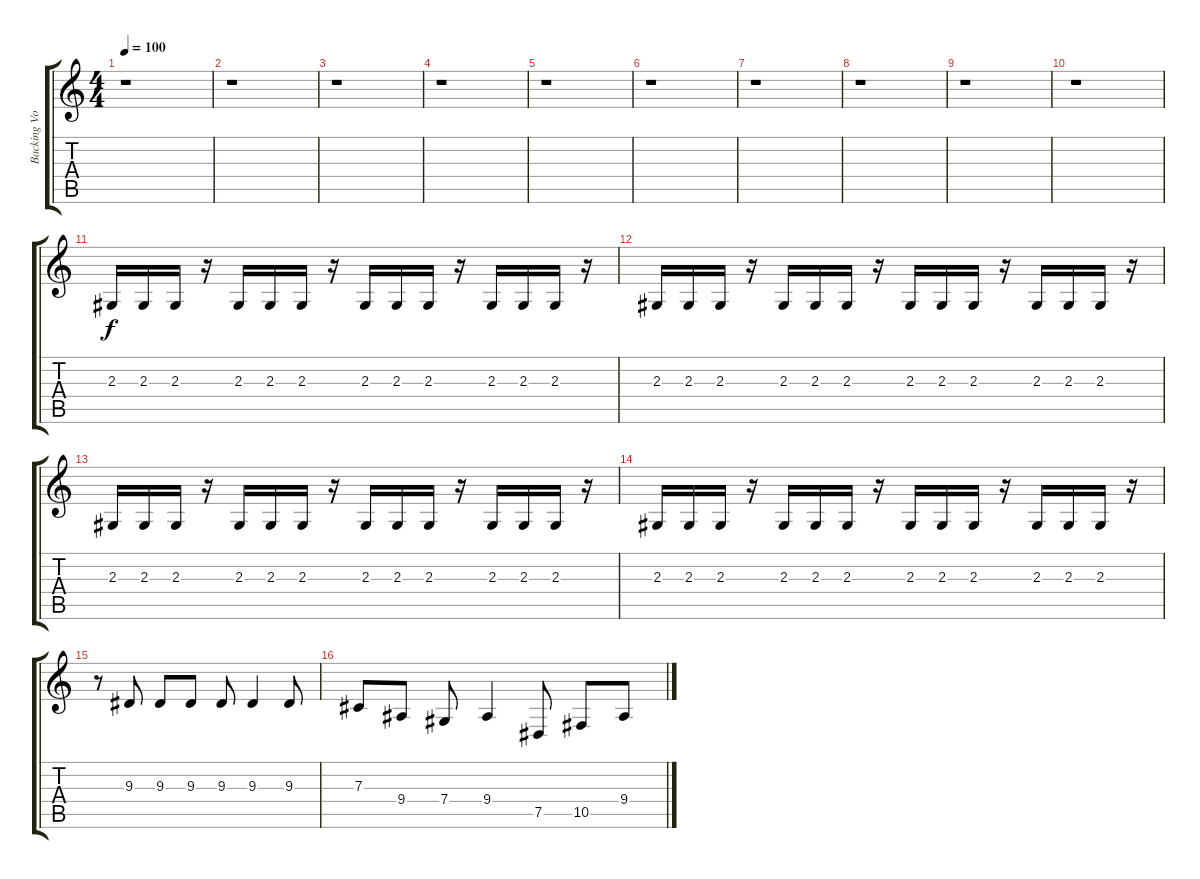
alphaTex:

\track ("Backing Vocals" "Backing Vo") {instrument choiraahs}
\staff {score tabs}
\tuning (Eb4 Bb3 Gb3 Db3 Ab2 Eb2) {hide}
\ts (4 4)
\tempo 100
\clef g2
\ks c
r.1{dy f} |
r.1 |
r.1 |
r.1 |
r.1 |
r.1 |
r.1 |
r.1 |
r.1 |
r.1 |
2.3.16 2.3.16 2.3.16 r.16 2.3.16 2.3.16 2.3.16 r.16 2.3.16 2.3.16 2.3.16 r.16 2.3.16 2.3.16 2.3.16 r.16 |
2.3.16 2.3.16 2.3.16 r.16 2.3.16 2.3.16 2.3.16 r.16 2.3.16 2.3.16 2.3.16 r.16 2.3.16 2.3.16 2.3.16 r.16 |
2.3.16 2.3.16 2.3.16 r.16 2.3.16 2.3.16 2.3.16 r.16 2.3.16 2.3.16 2.3.16 r.16 2.3.16 2.3.16 2.3.16 r.16 |
2.3.16 2.3.16 2.3.16 r.16 2.3.16 2.3.16 2.3.16 r.16 2.3.16 2.3.16 2.3.16 r.16 2.3.16 2.3.16 2.3.16 r.16 |
r.8 9.3.8 9.3.8 9.3.8 9.3.8 9.3.4 9.3.8 |
7.3.8 9.4.8 7.4.8 9.4.4 7.5.8 10.5.8 9.4.8
